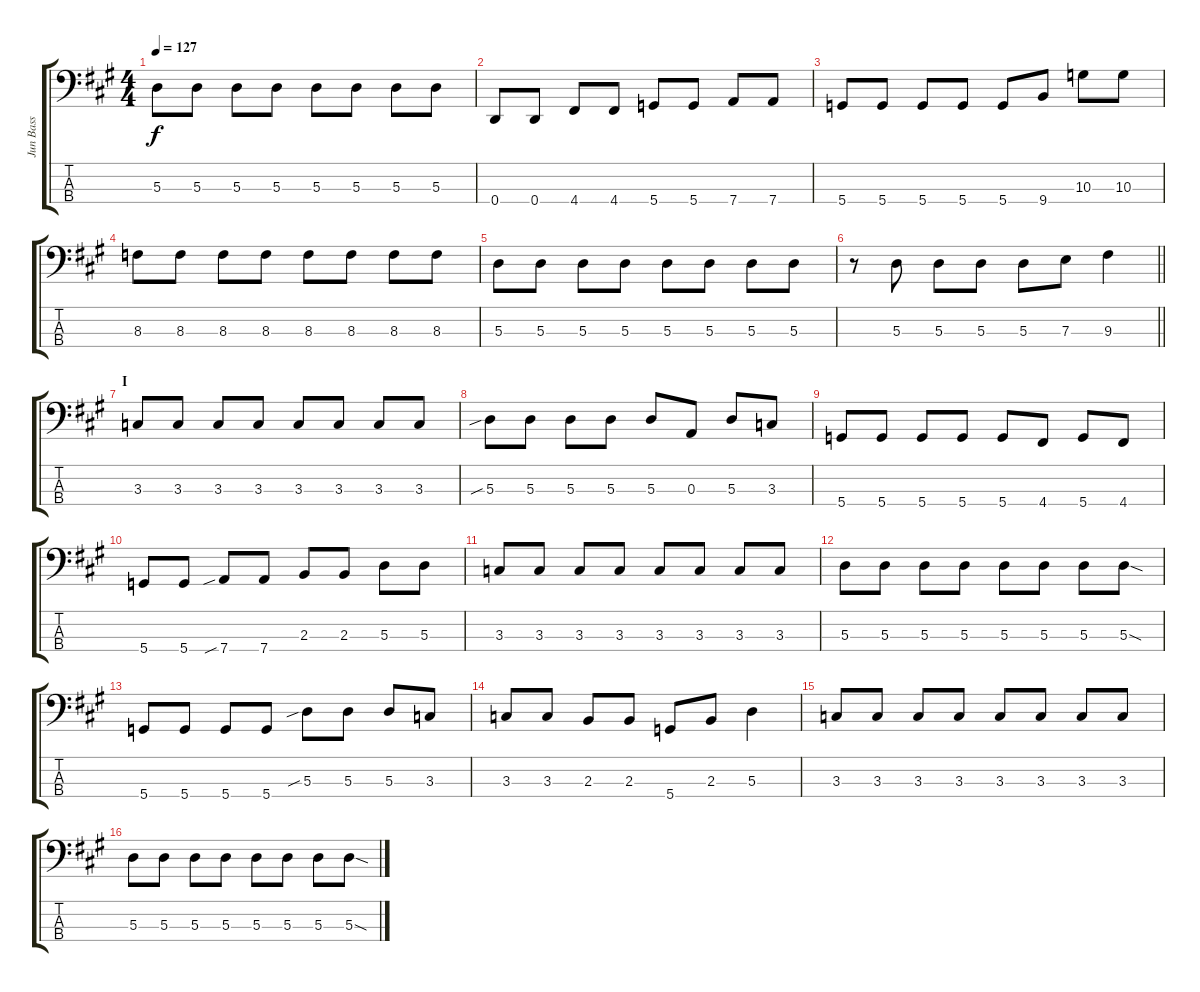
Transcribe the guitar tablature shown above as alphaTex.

\track ("Jun Bass" "Jun Bass") {instrument electricbasspick}
\staff {score tabs}
\tuning (G2 D2 A1 D1) {hide}
\ts (4 4)
\tempo 127
\clef f4
\ks a
5.3.8{dy f} 5.3.8 5.3.8 5.3.8 5.3.8 5.3.8 5.3.8 5.3.8 |
0.4.8 0.4.8 4.4.8 4.4.8 5.4.8 5.4.8 7.4.8 7.4.8 |
5.4.8 5.4.8 5.4.8 5.4.8 5.4.8 9.4.8 10.3.8 10.3.8 |
8.3.8 8.3.8 8.3.8 8.3.8 8.3.8 8.3.8 8.3.8 8.3.8 |
5.3.8 5.3.8 5.3.8 5.3.8 5.3.8 5.3.8 5.3.8 5.3.8 |
\barLineRight lightlight
r.8 5.3.8 5.3.8 5.3.8 5.3.8 7.3.8 9.3.4 |
\section ("" "I")
3.3.8 3.3.8 3.3.8 3.3.8 3.3.8 3.3.8 3.3.8 3.3.8 |
5.3{sib}.8 5.3.8 5.3.8 5.3.8 5.3.8 0.3.8 5.3.8 3.3.8 |
5.4.8 5.4.8 5.4.8 5.4.8 5.4.8 4.4.8 5.4.8 4.4.8 |
5.4.8 5.4.8 7.4{sib}.8 7.4.8 2.3.8 2.3.8 5.3.8 5.3.8 |
3.3.8 3.3.8 3.3.8 3.3.8 3.3.8 3.3.8 3.3.8 3.3.8 |
5.3.8 5.3.8 5.3.8 5.3.8 5.3.8 5.3.8 5.3.8 5.3{sod}.8 |
5.4.8 5.4.8 5.4.8 5.4.8 5.3{sib}.8 5.3.8 5.3.8 3.3.8 |
3.3.8 3.3.8 2.3.8 2.3.8 5.4.8 2.3.8 5.3.4 |
3.3.8 3.3.8 3.3.8 3.3.8 3.3.8 3.3.8 3.3.8 3.3.8 |
5.3.8 5.3.8 5.3.8 5.3.8 5.3.8 5.3.8 5.3.8 5.3{sod}.8
